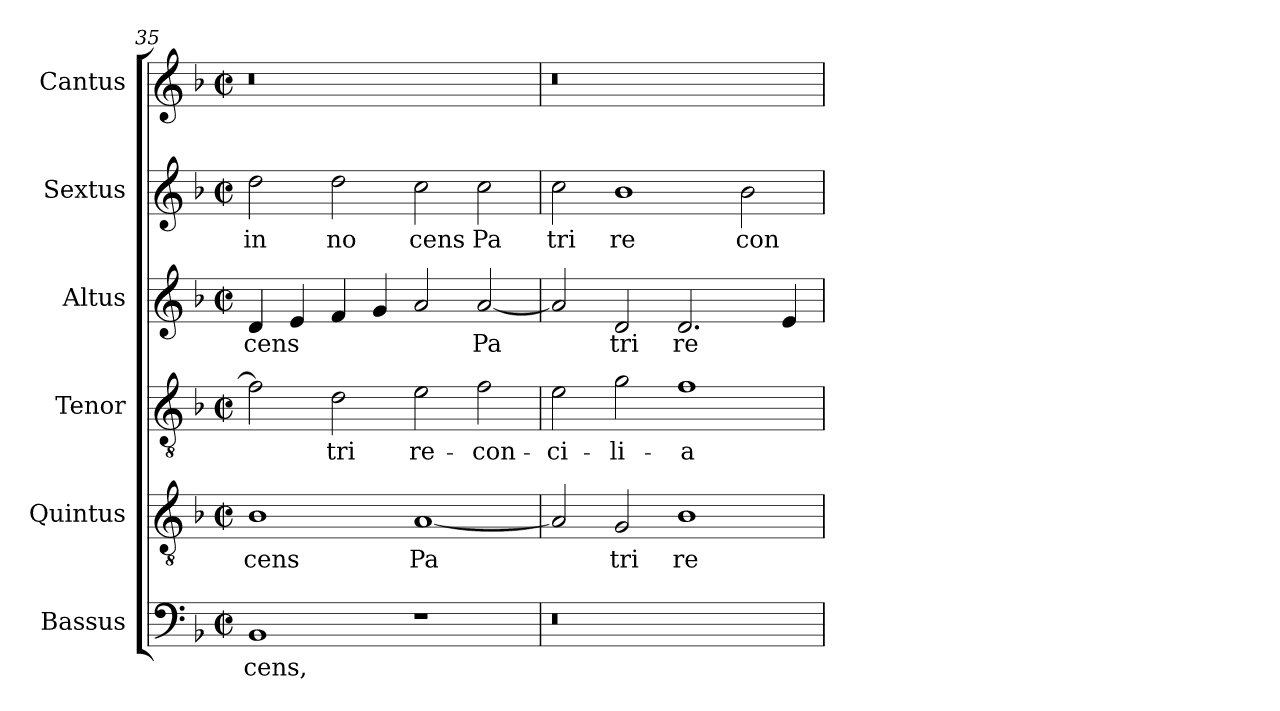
**kern	**text	**kern	**text	**kern	**text	**kern	**text	**kern	**text	**kern
*part6	*part6	*part5	*part5	*part4	*part4	*part3	*part3	*part2	*part2	*part1
*staff6	*staff6	*staff5	*staff5	*staff4	*staff4	*staff3	*staff3	*staff2	*staff2	*staff1
*I"Bassus	*	*I"Quintus	*	*I"Tenor	*	*I"Altus	*	*I"Sextus	*	*I"Cantus
*clefF4	*	*clefGv2	*	*clefGv2	*	*clefG2	*	*clefG2	*	*clefG2
*k[b-]	*	*k[b-]	*	*k[b-]	*	*k[b-]	*	*k[b-]	*	*k[b-]
*F:	*	*F:	*	*F:	*	*F:	*	*F:	*	*F:
*M2/2	*	*M2/2	*	*M2/2	*	*M2/2	*	*M2/2	*	*M2/2
*met(c|)	*	*met(c|)	*	*met(c|)	*	*met(c|)	*	*met(c|)	*	*met(c|)
=35	=35	=35	=35	=35	=35	=35	=35	=35	=35	=35
!	!LO:LY:b:cj	!	!LO:LY:b:cj	!	!	!	!LO:LY:b	!	!LO:LY:b:cj	!
1BB-	-cens,	1B-	cens	2f\]	.	4d/	cens	2dd\	in	0r
.	.	.	.	.	.	4e/	.	.	.	.
!	!	!	!	!	!LO:LY:b:cj	!	!	!	!LO:LY:b:cj	!
.	.	.	.	2d\	-tri	4f/	.	2dd\	no	.
.	.	.	.	.	.	4g/	.	.	.	.
!	!	!	!LO:LY:b:cj	!	!LO:LY:b:cj	!	!	!	!LO:LY:b:cj	!
1r	.	[<1A	Pa	2e\	re-	2a/	.	2cc\	cens	.
!	!	!	!	!	!LO:LY:b:cj	!	!LO:LY:b	!	!LO:LY:b:cj	!
.	.	.	.	2f\	-con-	[<2a/	Pa	2cc\	Pa	.
=36	=36	=36	=36	=36	=36	=36	=36	=36	=36	=36
!	!	!	!	!	!LO:LY:b:cj	!	!	!	!LO:LY:b:cj	!
0r	.	2A/]	.	2e\	-ci-	2a/]	.	2cc\	tri	0r
!	!	!	!LO:LY:b:cj	!	!LO:LY:b:cj	!	!LO:LY:b:cj	!	!LO:LY:b:cj	!
.	.	2G/	tri	2g\	-li-	2d/	tri	1b-	re	.
!	!	!	!LO:LY:b:cj	!	!LO:LY:b:cj	!	!LO:LY:b:cj	!	!	!
.	.	1B-	re	1f	-a-	2.d/	re	.	.	.
!	!	!	!	!	!	!	!	!	!LO:LY:b:cj	!
.	.	.	.	.	.	.	.	2b-\	con	.
.	.	.	.	.	.	4e/	.	.	.	.
=	=	=	=	=	=	=	=	=	=	=
*-	*-	*-	*-	*-	*-	*-	*-	*-	*-	*-
